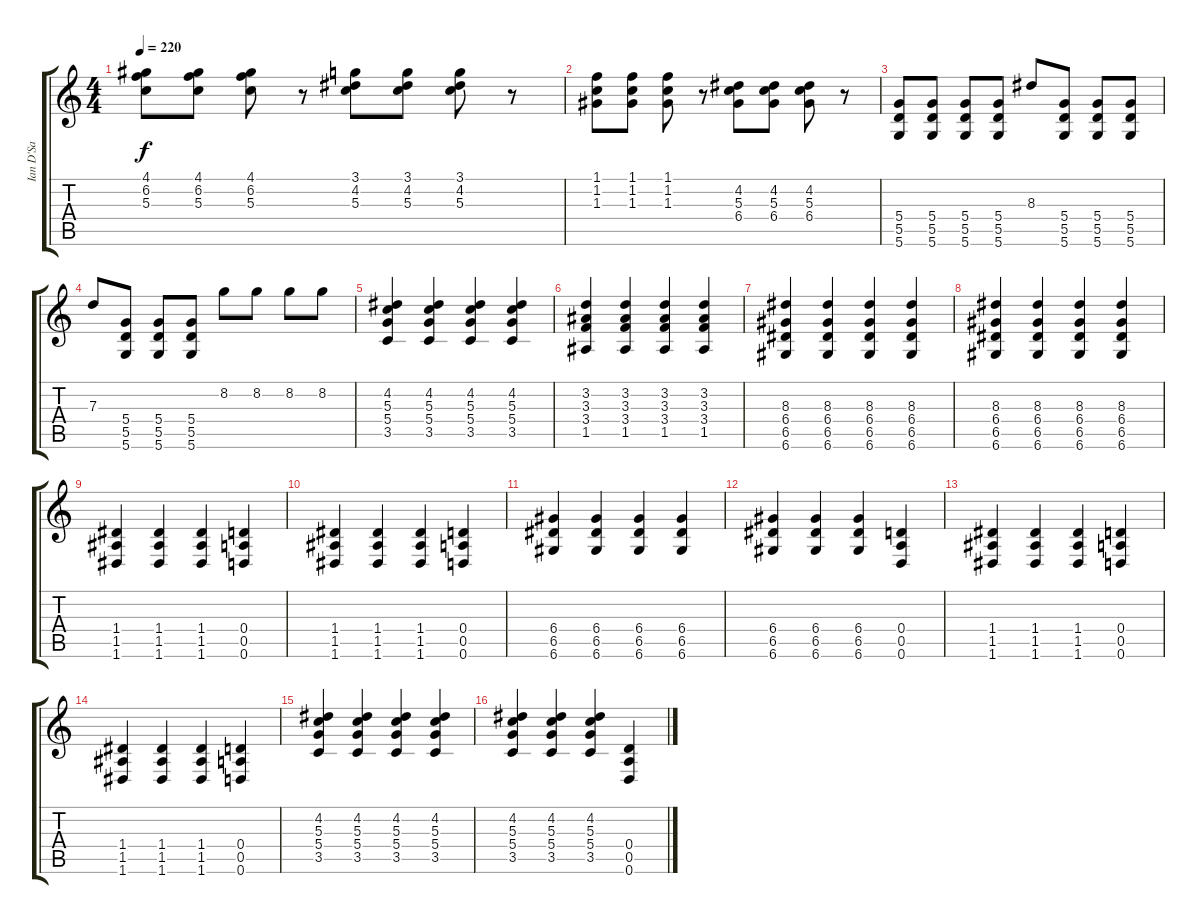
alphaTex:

\track ("Ian D'Sa" "Ian D'Sa") {instrument distortionguitar}
\staff {score tabs}
\tuning (E4 B3 G3 D3 A2 D2) {hide}
\ts (4 4)
\tempo 220
\clef g2
\ks c
(4.1 6.2 5.3).8{dy f} (4.1 6.2 5.3).8 (4.1 6.2 5.3).8 r.8 (3.1 4.2 5.3).8 (3.1 4.2 5.3).8 (3.1 4.2 5.3).8 r.8 |
(1.1 1.2 1.3).8 (1.1 1.2 1.3).8 (1.1 1.2 1.3).8 r.8 (4.2 5.3 6.4).8 (4.2 5.3 6.4).8 (4.2 5.3 6.4).8 r.8 |
(5.4 5.5 5.6).8 (5.4 5.5 5.6).8 (5.4 5.5 5.6).8 (5.4 5.5 5.6).8 8.3.8 (5.4 5.5 5.6).8 (5.4 5.5 5.6).8 (5.4 5.5 5.6).8 |
7.3.8 (5.4 5.5 5.6).8 (5.4 5.5 5.6).8 (5.4 5.5 5.6).8 8.2.8 8.2.8 8.2.8 8.2.8 |
(4.2 5.3 5.4 3.5).4 (4.2 5.3 5.4 3.5).4 (4.2 5.3 5.4 3.5).4 (4.2 5.3 5.4 3.5).4 |
(3.2 3.3 3.4 1.5).4 (3.2 3.3 3.4 1.5).4 (3.2 3.3 3.4 1.5).4 (3.2 3.3 3.4 1.5).4 |
(8.3 6.4 6.5 6.6).4 (8.3 6.4 6.5 6.6).4 (8.3 6.4 6.5 6.6).4 (8.3 6.4 6.5 6.6).4 |
(8.3 6.4 6.5 6.6).4 (8.3 6.4 6.5 6.6).4 (8.3 6.4 6.5 6.6).4 (8.3 6.4 6.5 6.6).4 |
(1.4 1.5 1.6).4 (1.4 1.5 1.6).4 (1.4 1.5 1.6).4 (0.4 0.5 0.6).4 |
(1.4 1.5 1.6).4 (1.4 1.5 1.6).4 (1.4 1.5 1.6).4 (0.4 0.5 0.6).4 |
(6.4 6.5 6.6).4 (6.4 6.5 6.6).4 (6.4 6.5 6.6).4 (6.4 6.5 6.6).4 |
(6.4 6.5 6.6).4 (6.4 6.5 6.6).4 (6.4 6.5 6.6).4 (0.4 0.5 0.6).4 |
(1.4 1.5 1.6).4 (1.4 1.5 1.6).4 (1.4 1.5 1.6).4 (0.4 0.5 0.6).4 |
(1.4 1.5 1.6).4 (1.4 1.5 1.6).4 (1.4 1.5 1.6).4 (0.4 0.5 0.6).4 |
(4.2 5.3 5.4 3.5).4 (4.2 5.3 5.4 3.5).4 (4.2 5.3 5.4 3.5).4 (4.2 5.3 5.4 3.5).4 |
(4.2 5.3 5.4 3.5).4 (4.2 5.3 5.4 3.5).4 (4.2 5.3 5.4 3.5).4 (0.4 0.5 0.6).4
